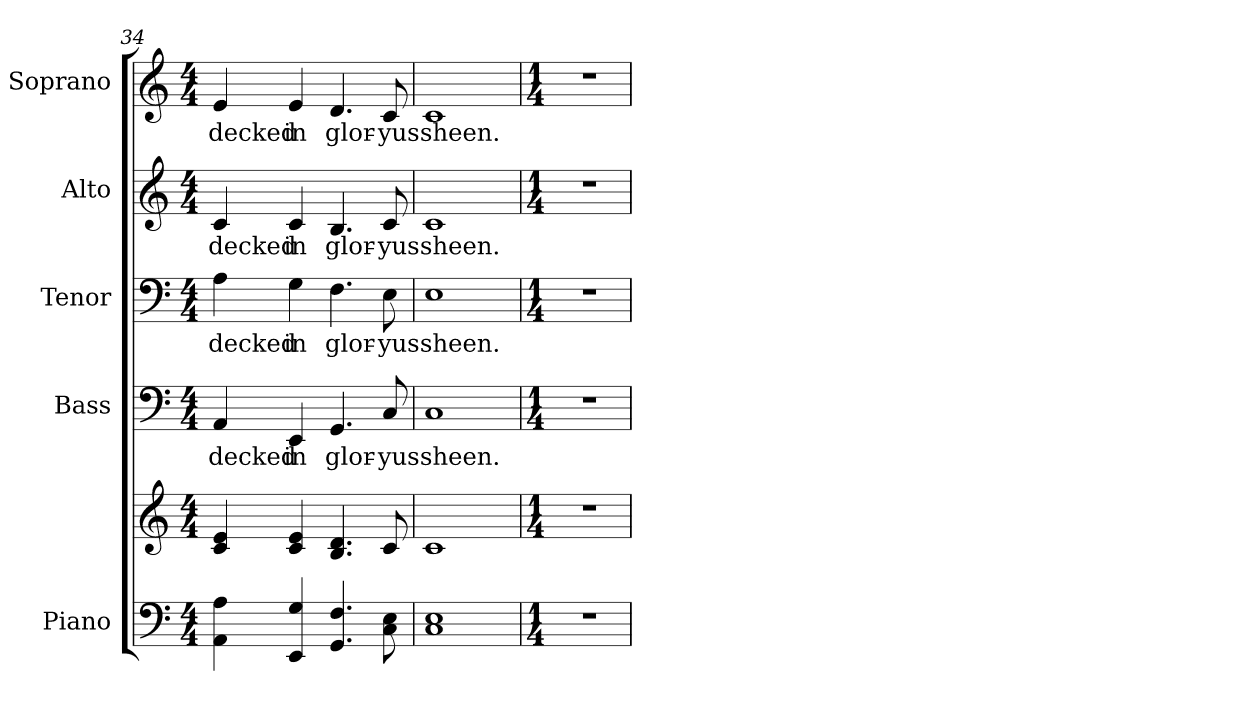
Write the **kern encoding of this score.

**kern	**kern	**kern	**text	**kern	**text	**kern	**text	**kern	**text
*part5	*part5	*part4	*part4	*part3	*part3	*part2	*part2	*part1	*part1
*staff6	*staff5	*staff4	*staff4	*staff3	*staff3	*staff2	*staff2	*staff1	*staff1
*I"Piano	*	*I"Bass	*	*I"Tenor	*	*I"Alto	*	*I"Soprano	*
*I'Pno.	*	*I'B.	*	*I'T.	*	*I'A.	*	*I'S.	*
!!LO:PB:g=z
*clefF4	*clefG2	*clefF4	*	*clefF4	*	*clefG2	*	*clefG2	*
*k[]	*k[]	*k[]	*	*k[]	*	*k[]	*	*k[]	*
*C:	*C:	*C:	*	*C:	*	*C:	*	*C:	*
*M4/4	*M4/4	*M4/4	*	*M4/4	*	*M4/4	*	*M4/4	*
=34	=34	=34	=34	=34	=34	=34	=34	=34	=34
!	!	!	!LO:LY:b:color=#000000	!	!	!	!	!	!
!	!	!	!	!	!LO:LY:b:color=#000000	!	!	!	!
!	!	!	!	!	!	!	!LO:LY:b:color=#000000	!	!
!	!	!	!	!	!	!	!	!	!LO:LY:b:color=#000000
4AAi\ 4Ai	4ci/ 4ei	4AAi/	decked	4Ai\	decked	4ci/	decked	4ei/	decked
!	!	!	!LO:LY:b:color=#000000	!	!	!	!	!	!
!	!	!	!	!	!LO:LY:b:color=#000000	!	!	!	!
!	!	!	!	!	!	!	!LO:LY:b:color=#000000	!	!
!	!	!	!	!	!	!	!	!	!LO:LY:b:color=#000000
4EEi/ 4Gi	4ci/ 4ei	4EEi/	in	4Gi\	in	4ci/	in	4ei/	in
!	!	!	!LO:LY:b:color=#000000	!	!	!	!	!	!
!	!	!	!	!	!LO:LY:b:color=#000000	!	!	!	!
!	!	!	!	!	!	!	!LO:LY:b:color=#000000	!	!
!	!	!	!	!	!	!	!	!	!LO:LY:b:color=#000000
4.GGi/ 4.Fi	4.Bi/ 4.di	4.GGi/	glor-	4.Fi\	glor-	4.Bi/	glor-	4.di/	glor-
!	!	!	!LO:LY:b:color=#000000	!	!	!	!	!	!
!	!	!	!	!	!LO:LY:b:color=#000000	!	!	!	!
!	!	!	!	!	!	!	!LO:LY:b:color=#000000	!	!
!	!	!	!	!	!	!	!	!	!LO:LY:b:color=#000000
8Ci\ 8Ei	8ci/	8Ci/	-yus	8Ei\	-yus	8ci/	-yus	8ci/	-yus
=35	=35	=35	=35	=35	=35	=35	=35	=35	=35
!	!	!	!LO:LY:b:color=#000000	!	!	!	!	!	!
!	!	!	!	!	!LO:LY:b:color=#000000	!	!	!	!
!	!	!	!	!	!	!	!LO:LY:b:color=#000000	!	!
!	!	!	!	!	!	!	!	!	!LO:LY:b:color=#000000
1Ci 1Ei	1ci	1Ci	sheen.	1Ei	sheen.	1ci	sheen.	1ci	sheen.
!!LO:PB:g=z
=36	=36	=36	=36	=36	=36	=36	=36	=36	=36
*M1/4	*M1/4	*M1/4	*	*M1/4	*	*M1/4	*	*M1/4	*
!LO:N:vis=1	!LO:N:vis=1	!LO:N:vis=1	!	!LO:N:vis=1	!	!LO:N:vis=1	!	!LO:N:vis=1	!
4r	4r	4r	.	4r	.	4r	.	4r	.
=	=	=	=	=	=	=	=	=	=
*-	*-	*-	*-	*-	*-	*-	*-	*-	*-
